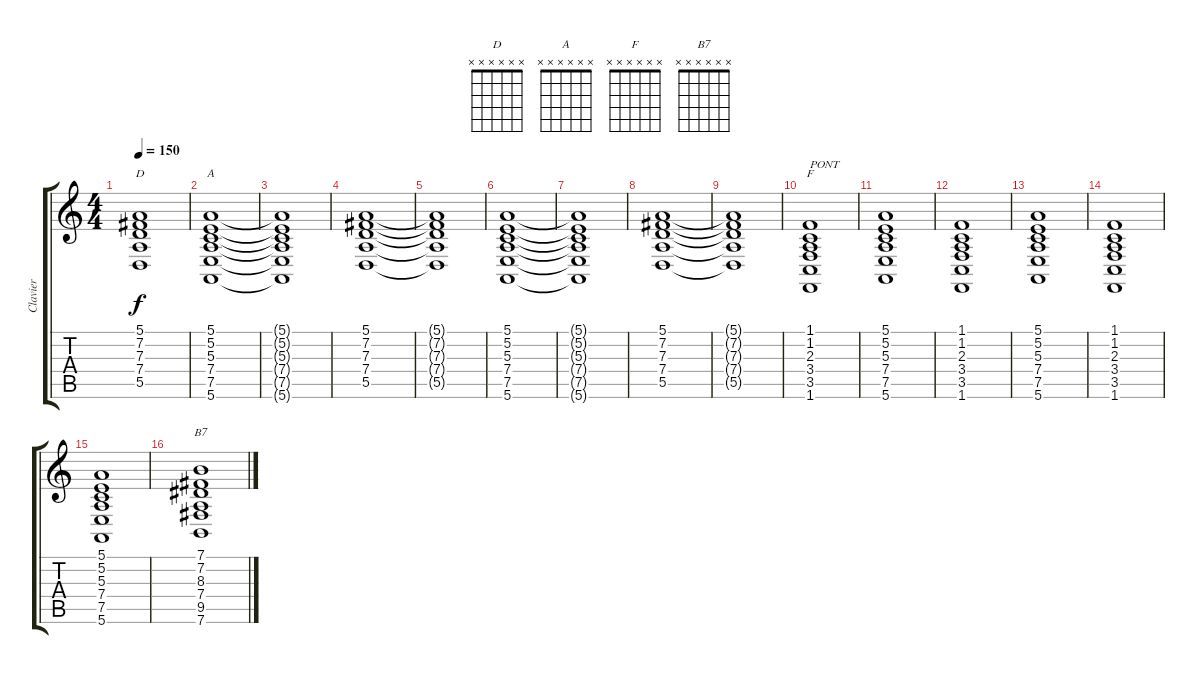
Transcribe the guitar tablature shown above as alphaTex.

\track ("Clavier" "Clavier") {instrument drawbarorgan}
\staff {score tabs}
\tuning (E4 B3 G3 D3 A2 E2) {hide}
\chord ("D" x x x x x x)
\chord ("A" x x x x x x)
\chord ("F" x x x x x x)
\chord ("B7" x x x x x x)
\ts (4 4)
\tempo 150
\clef g2
\ks c
(5.1{t} 7.2{t} 7.3{t} 7.4{t} 5.5{t}).1{ch "D" dy f} |
(5.1 5.2 5.3 7.4 7.5 5.6).1{ch "A"} |
(5.1{t} 5.2{t} 5.3{t} 7.4{t} 7.5{t} 5.6{t}).1 |
(5.1 7.2 7.3 7.4 5.5).1 |
(5.1{t} 7.2{t} 7.3{t} 7.4{t} 5.5{t}).1 |
(5.1 5.2 5.3 7.4 7.5 5.6).1 |
(5.1{t} 5.2{t} 5.3{t} 7.4{t} 7.5{t} 5.6{t}).1 |
(5.1 7.2 7.3 7.4 5.5).1 |
(5.1{t} 7.2{t} 7.3{t} 7.4{t} 5.5{t}).1 |
(1.1 1.2 2.3 3.4 3.5 1.6).1{ch "F" txt "PONT"} |
(5.1 5.2 5.3 7.4 7.5 5.6).1 |
(1.1 1.2 2.3 3.4 3.5 1.6).1 |
(5.1 5.2 5.3 7.4 7.5 5.6).1 |
(1.1 1.2 2.3 3.4 3.5 1.6).1 |
(5.1 5.2 5.3 7.4 7.5 5.6).1 |
(7.1 7.2 8.3 7.4 9.5 7.6).1{ch "B7"}
